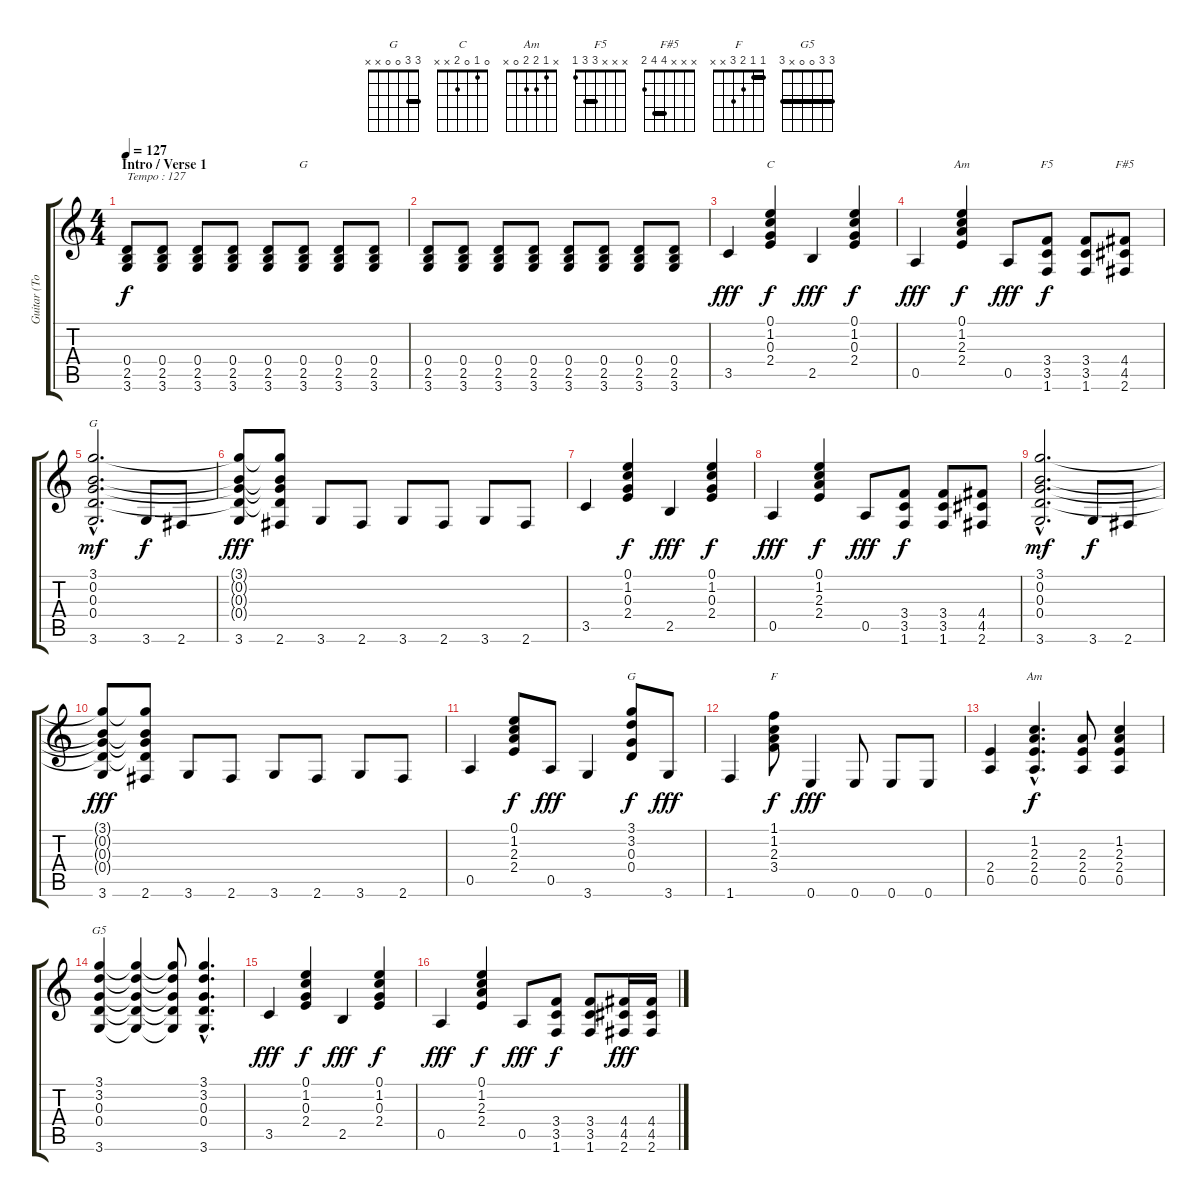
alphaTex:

\track ("Guitar (Townshend)" "Guitar (To") {instrument distortionguitar}
\staff {score tabs}
\tuning (E4 B3 G3 D3 A2 E2) {hide}
\chord ("G" x x x 0 2 3)
\chord ("C" 0 1 0 2 x x)
\chord ("Am" 0 1 2 2 x x)
\chord ("F5" x x x 3 3 1) {barre 3}
\chord ("F#5" x x x 4 4 2) {barre 4}
\chord ("G" 3 0 0 0 x 3)
\chord ("G" 3 3 0 0 x x) {barre 3}
\chord ("F" 1 1 2 3 x x) {barre 1}
\chord ("Am" x 1 2 2 0 x)
\chord ("G5" 3 3 0 0 x 3) {barre 3}
\ts (4 4)
\section ("" "Intro / Verse 1")
\tempo 127
\clef g2
\ks c
(0.4 2.5 3.6).8{txt "Tempo : 127" dy f volume 13 instrument distortionguitar} (0.4 2.5 3.6).8 (0.4 2.5 3.6).8 (0.4 2.5 3.6).8 (0.4 2.5 3.6).8 (0.4 2.5 3.6).8{ch "G"} (0.4 2.5 3.6).8 (0.4 2.5 3.6).8 |
(0.4 2.5 3.6).8 (0.4 2.5 3.6).8 (0.4 2.5 3.6).8 (0.4 2.5 3.6).8 (0.4 2.5 3.6).8 (0.4 2.5 3.6).8 (0.4 2.5 3.6).8 (0.4 2.5 3.6).8 |
3.5.4{dy fff volume 10} (0.1 1.2 0.3 2.4).4{ch "C" dy f} 2.5.4{dy fff} (0.1 1.2 0.3 2.4).4{dy f} |
0.5.4{dy fff} (0.1 1.2 2.3 2.4).4{ch "Am" dy f} 0.5.8{dy fff} (3.4 3.5 1.6).8{ch "F5" dy f} (3.4 3.5 1.6).8 (4.4 4.5 2.6).8{ch "F#5"} |
(3.1{hac} 0.2{hac} 0.3{hac} 0.4{hac} 3.6{hac}).2{d ch "G" dy mf volume 6} 3.6.8{dy f} 2.6.8 |
(3.1{t} 0.2{t} 0.3{t} 0.4{t} 3.6).8{dy fff} (3.1{t} 0.2{t} 0.3{t} 0.4{t} 2.6).8 3.6.8{volume 12} 2.6.8 3.6.8 2.6.8 3.6.8 2.6.8 |
3.5.4{volume 10} (0.1 1.2 0.3 2.4).4{dy f} 2.5.4{dy fff} (0.1 1.2 0.3 2.4).4{dy f} |
0.5.4{dy fff} (0.1 1.2 2.3 2.4).4{dy f} 0.5.8{dy fff} (3.4 3.5 1.6).8{dy f} (3.4 3.5 1.6).8 (4.4 4.5 2.6).8 |
(3.1{hac} 0.2{hac} 0.3{hac} 0.4{hac} 3.6{hac}).2{d dy mf volume 6} 3.6.8{dy f} 2.6.8 |
(3.1{t} 0.2{t} 0.3{t} 0.4{t} 3.6).8{dy fff} (3.1{t} 0.2{t} 0.3{t} 0.4{t} 2.6).8 3.6.8{volume 12} 2.6.8 3.6.8 2.6.8 3.6.8 2.6.8 |
0.5.4{volume 10} (0.1 1.2 2.3 2.4).8{dy f} 0.5.8{dy fff} 3.6.4 (3.1 3.2 0.3 0.4).8{ch "G" dy f} 3.6.8{dy fff} |
1.6.4 (1.1 1.2 2.3 3.4).8{ch "F" dy f} 0.6.4{dy fff} 0.6.8 0.6.8 0.6.8 |
(2.4 0.5).4 (1.2{hac} 2.3{hac} 2.4{hac} 0.5{hac}).4{d ch "Am" dy f} (2.3 2.4 0.5).8 (1.2 2.3 2.4 0.5).4 |
(3.1 3.2 0.3 0.4 3.6).4{ch "G5"} (3.1{t} 3.2{t} 0.3{t} 0.4{t} 3.6{t}).4 (3.1{t} 3.2{t} 0.3{t} 0.4{t} 3.6{t}).8 (3.1{hac} 3.2{hac} 0.3{hac} 0.4{hac} 3.6{hac}).4{d} |
3.5.4{dy fff} (0.1 1.2 0.3 2.4).4{dy f} 2.5.4{dy fff} (0.1 1.2 0.3 2.4).4{dy f} |
0.5.4{dy fff} (0.1 1.2 2.3 2.4).4{dy f} 0.5.8{dy fff} (3.4 3.5 1.6).8{dy f} (3.4 3.5 1.6).8 (4.4 4.5 2.6).16{dy fff} (4.4 4.5 2.6).16
